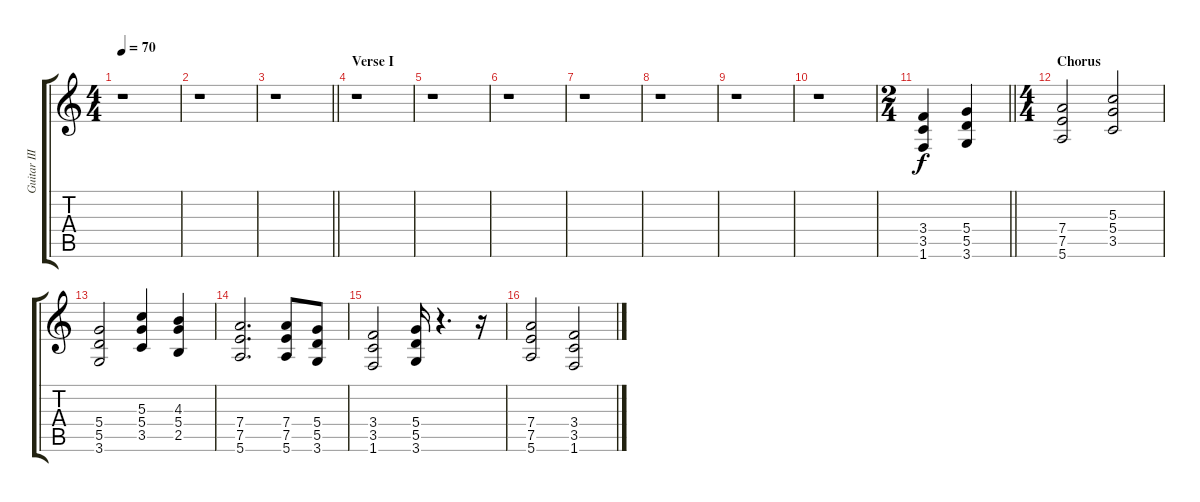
\track ("Guitar III" "Guitar III") {instrument overdrivenguitar}
\staff {score tabs}
\tuning (E4 B3 G3 D3 A2 E2) {hide}
\ts (4 4)
\tempo 70
\clef g2
\ks c
r.1{dy f} |
r.1 |
\barLineRight lightlight
r.1 |
\section ("" "Verse I")
r.1 |
r.1 |
r.1 |
r.1 |
r.1 |
r.1 |
r.1 |
\ts (2 4)
\barLineRight lightlight
(3.4 3.5 1.6).4 (5.4 5.5 3.6).4 |
\ts (4 4)
\section ("" "Chorus")
(7.4 7.5 5.6).2 (5.3 5.4 3.5).2 |
(5.4 5.5 3.6).2 (5.3 5.4 3.5).4 (4.3 5.4 2.5).4 |
(7.4 7.5 5.6).2{d} (7.4 7.5 5.6).8 (5.4 5.5 3.6).8 |
(3.4 3.5 1.6).2 (5.4 5.5 3.6).16 r.4{d} r.16 |
(7.4 7.5 5.6).2 (3.4 3.5 1.6).2
